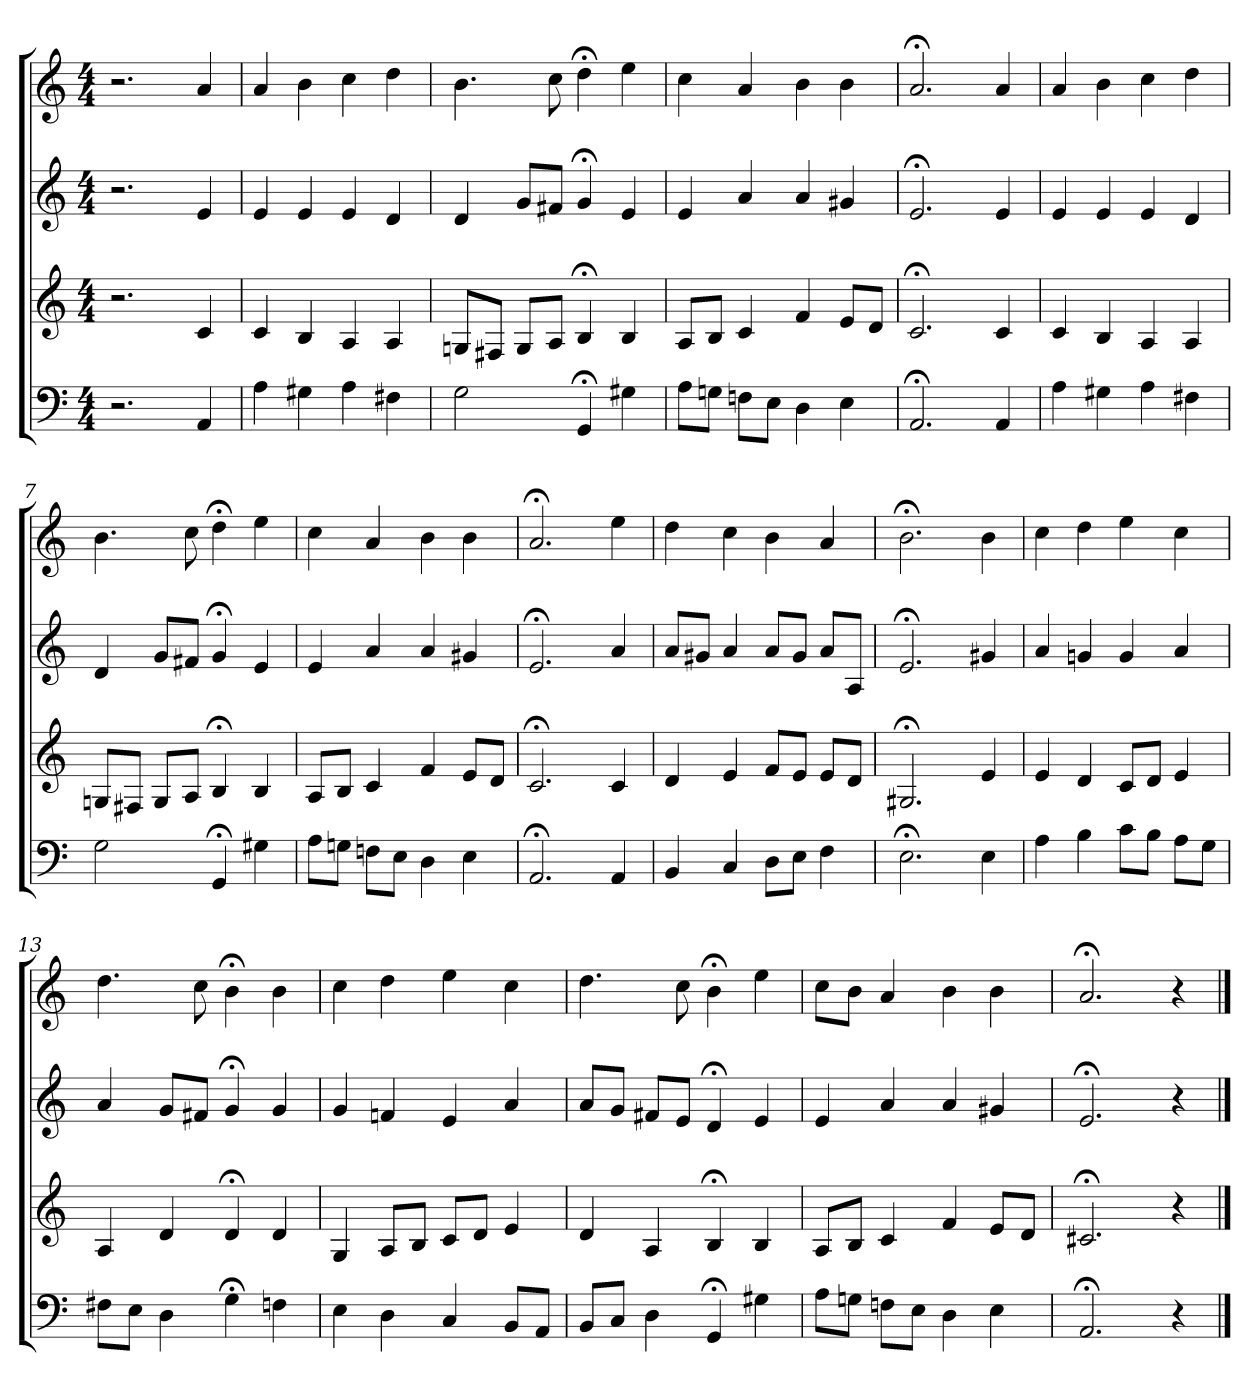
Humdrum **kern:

**kern	**kern	**kern	**kern
*part4	*part3	*part2	*part1
*staff4	*staff3	*staff2	*staff1
*clefF4	*clefG2	*clefG2	*clefG2
*M4/4	*M4/4	*M4/4	*M4/4
=1	=1	=1	=1
2.r	2.r	2.r	2.r
4AA	4c	4e	4a
=2	=2	=2	=2
4A	4c	4e	4a
4G#X	4B	4e	4b
4A	4A	4e	4cc
4F#X	4A	4d	4dd
=3	=3	=3	=3
2G	8Gn/L	4d	4.b
.	8F#X/J	.	.
.	8G/L	8g/L	.
.	8A/J	8f#X/J	8cc
4GG;<	4B;<	4g;<	4dd;<
4G#X	4B	4e	4ee
=4	=4	=4	=4
8A\L	8A/L	4e	4cc
8Gn\J	8B/J	.	.
8Fn\L	4c	4a	4a
8E\J	.	.	.
4D	4f	4a	4b
4E	8e/L	4g#X	4b
.	8d/J	.	.
=5	=5	=5	=5
2.AA;<	2.c;<	2.e;<	2.a;<
4AA	4c	4e	4a
=6	=6	=6	=6
4A	4c	4e	4a
4G#X	4B	4e	4b
4A	4A	4e	4cc
4F#X	4A	4d	4dd
=7	=7	=7	=7
2G	8Gn/L	4d	4.b
.	8F#X/J	.	.
.	8G/L	8g/L	.
.	8A/J	8f#X/J	8cc
4GG;<	4B;<	4g;<	4dd;<
4G#X	4B	4e	4ee
=8	=8	=8	=8
8A\L	8A/L	4e	4cc
8Gn\J	8B/J	.	.
8Fn\L	4c	4a	4a
8E\J	.	.	.
4D	4f	4a	4b
4E	8e/L	4g#X	4b
.	8d/J	.	.
=9	=9	=9	=9
2.AA;<	2.c;<	2.e;<	2.a;<
4AA	4c	4a	4ee
=10	=10	=10	=10
4BB	4d	8a/L	4dd
.	.	8g#X/J	.
4C	4e	4a	4cc
8D\L	8f/L	8a/L	4b
8E\J	8e/J	8g#/J	.
4F	8e/L	8a/L	4a
.	8d/J	8A/J	.
=11	=11	=11	=11
2.E;<	2.G#X;<	2.e;<	2.b;<
4E	4e	4g#X	4b
=12	=12	=12	=12
4A	4e	4a	4cc
4B	4d	4gn	4dd
8c\L	8c/L	4g	4ee
8B\J	8d/J	.	.
8A\L	4e	4a	4cc
8G\J	.	.	.
=13	=13	=13	=13
8F#X\L	4A	4a	4.dd
8E\J	.	.	.
4D	4d	8g/L	.
.	.	8f#X/J	8cc
4G;<	4d;<	4g;<	4b;<
4Fn	4d	4g	4b
=14	=14	=14	=14
4E	4G	4g	4cc
4D	8A/L	4fn	4dd
.	8B/J	.	.
4C	8c/L	4e	4ee
.	8d/J	.	.
8BB/L	4e	4a	4cc
8AA/J	.	.	.
=15	=15	=15	=15
8BB/L	4d	8a/L	4.dd
8C/J	.	8g/J	.
4D	4A	8f#X/L	.
.	.	8e/J	8cc
4GG;<	4B;<	4d;<	4b;<
4G#X	4B	4e	4ee
=16	=16	=16	=16
8A\L	8A/L	4e	8cc\L
8Gn\J	8B/J	.	8b\J
8Fn\L	4c	4a	4a
8E\J	.	.	.
4D	4f	4a	4b
4E	8e/L	4g#X	4b
.	8d/J	.	.
=17	=17	=17	=17
2.AA;<	2.c#X;<	2.e;<	2.a;<
4r	4r	4r	4r
==	==	==	==
*-	*-	*-	*-
